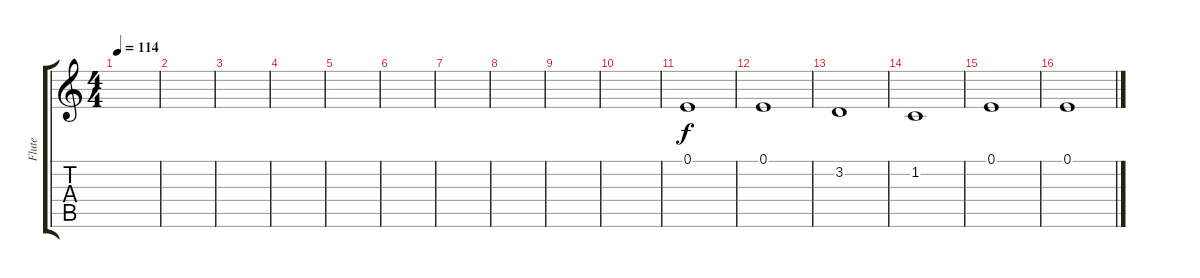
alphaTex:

\track ("Flute" "Flute") {instrument flute}
\staff {score tabs}
\tuning (E4 B3 G3 D3 A2 E2) {hide}
\ts (4 4)
\tempo 114
\clef g2
\ks c
|
|
|
|
|
|
|
|
|
|
0.1.1 |
0.1.1 |
3.2.1 |
1.2.1 |
0.1.1 |
0.1.1
